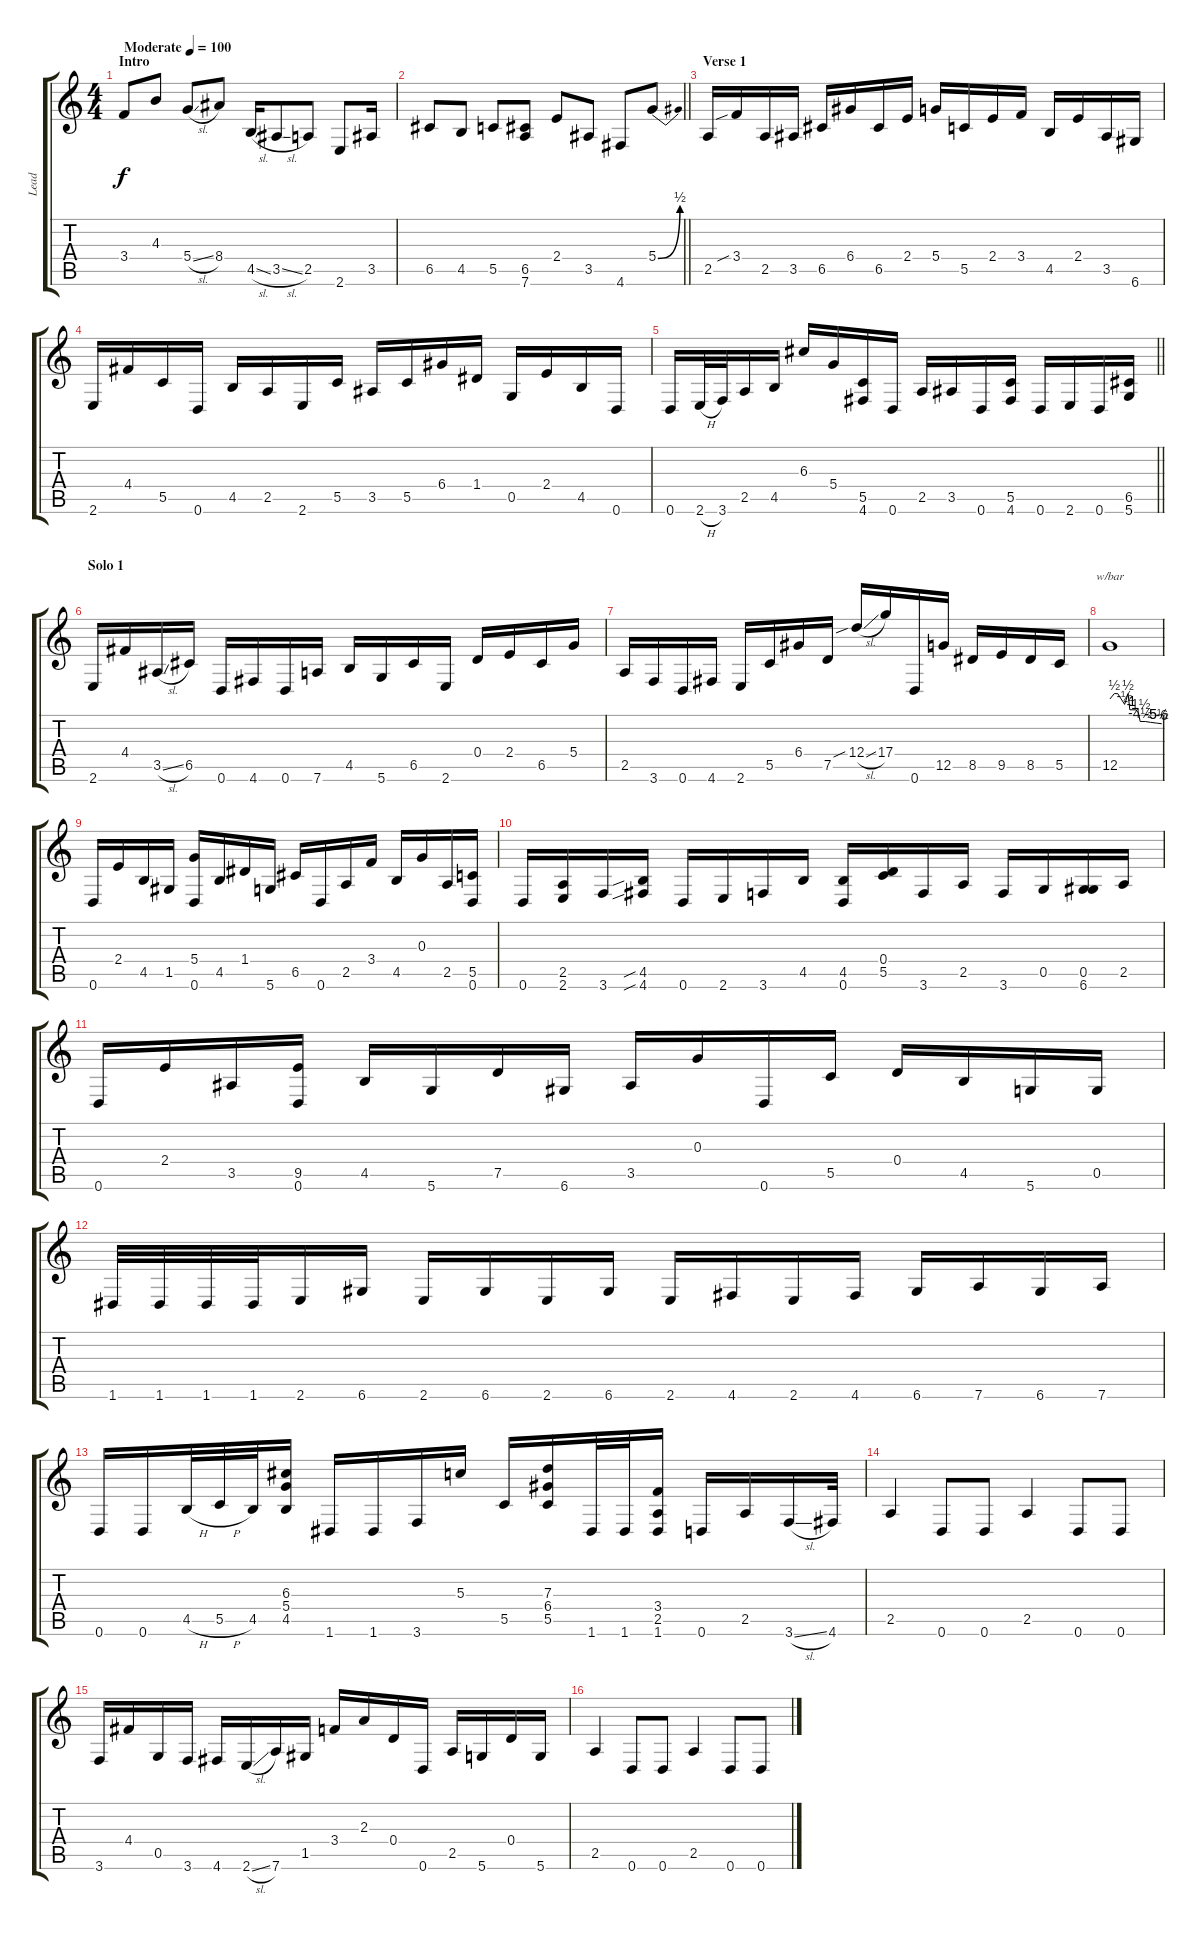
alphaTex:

\track ("Lead" "Lead") {instrument overdrivenguitar}
\staff {score tabs}
\tuning (D4 Bb3 G3 D3 G2 D2) {hide}
\ts (4 4)
\section ("" "Intro")
\tempo (100 "Moderate")
\clef g2
\ks c
3.4.8{dy f instrument overdrivenguitar} 4.3.8 5.4{sl}.8 8.4.8 4.5{sl}.16 3.5{sl}.8 2.5.8 2.6.8 3.5.16 |
\barLineRight lightlight
6.5.8 4.5.8 5.5.8 (6.5 7.6).8 2.4.8 3.5.8 4.6.8 5.4{be (bend 0 0 60 2)}.8 |
\section ("" "Verse 1")
2.5.16 3.4{sib}.16 2.5.16 3.5.16 6.5.16 6.4.16 6.5.16 2.4.16 5.4.16 5.5.16 2.4.16 3.4.16 4.5.16 2.4.16 3.5.16 6.6.16 |
2.6.16 4.4.16 5.5.16 0.6.16 4.5.16 2.5.16 2.6.16 5.5.16 3.5.16 5.5.16 6.4.16 1.4.16 0.5.16 2.4.16 4.5.16 0.6.16 |
\barLineRight lightlight
0.6.16 2.6{h}.32 3.6.32 2.5.16 4.5.16 6.3.16 5.4.16 (5.5 4.6).16 0.6.16 2.5.16 3.5.16 0.6.16 (5.5 4.6).16 0.6.16 2.6.16 0.6.16 (6.5 5.6).16 |
\section ("" "Solo 1")
2.6.16 4.4.16 3.5{sl}.16 6.5.16 0.6.16 4.6.16 0.6.16 7.6.16 4.5.16 5.6.16 6.5.16 2.6.16 0.4.16 2.4.16 6.5.16 5.4.16 |
2.5.16 3.6.16 0.6.16 4.6.16 2.6.16 5.5.16 6.4.16 7.5.16 12.4{sib sl}.16 17.4.16 0.6.16 12.5.16 8.5.16 9.5.16 8.5.16 5.5.16 |
12.5.1{tbe (custom default 0 0 5 2 9 2 17 -2 21 2 23 -4 30 -4 33 -6 35 -18 41 -18 47 -20 54 -22 60 -24)} |
0.6.16 2.4.16 4.5.16 1.5.16 (5.4 0.6).16 4.5.16 1.4.16 5.6.16 6.5.16 0.6.16 2.5.16 3.4.16 4.5.16 0.3.16 2.5.16 (5.5 0.6).16 |
0.6.16 (2.5 2.6).16 3.6.16 (4.5{sib} 4.6{sib}).16 0.6.16 2.6.16 3.6.16 4.5.16 (4.5 0.6).16 (0.4 5.5).16 3.6.16 2.5.16 3.6.16 0.5.16 (0.5 6.6).16 2.5.16 |
0.6.16 2.4.16 3.5.16 (9.5 0.6).16 4.5.16 5.6.16 7.5.16 6.6.16 3.5.16 0.3.16 0.6.16 5.5.16 0.4.16 4.5.16 5.6.16 0.5.16 |
1.6.32 1.6.32 1.6.32 1.6.32 2.6.16 6.6.16 2.6.16 6.6.16 2.6.16 6.6.16 2.6.16 4.6.16 2.6.16 4.6.16 6.6.16 7.6.16 6.6.16 7.6.16 |
0.6.16 0.6.16 4.5{h}.32 5.5{h}.32 4.5.32 (6.3 5.4 4.5).16 1.6.16 1.6.16 3.6.16 5.3.16 5.5.16 (7.3 6.4 5.5).16 1.6.32 1.6.32 (3.4 2.5 1.6).16 0.6.16 2.5.16 3.6{sl}.16 4.6.32 |
2.5.4 0.6.8 0.6.8 2.5.4 0.6.8 0.6.8 |
3.6.16 4.4.16 0.5.16 3.6.16 4.6.16 2.6{sl}.16 7.6.16 1.5.16 3.4.16 2.3.16 0.4.16 0.6.16 2.5.16 5.6.16 0.4.16 5.6.16 |
2.5.4 0.6.8 0.6.8 2.5.4 0.6.8 0.6.8
